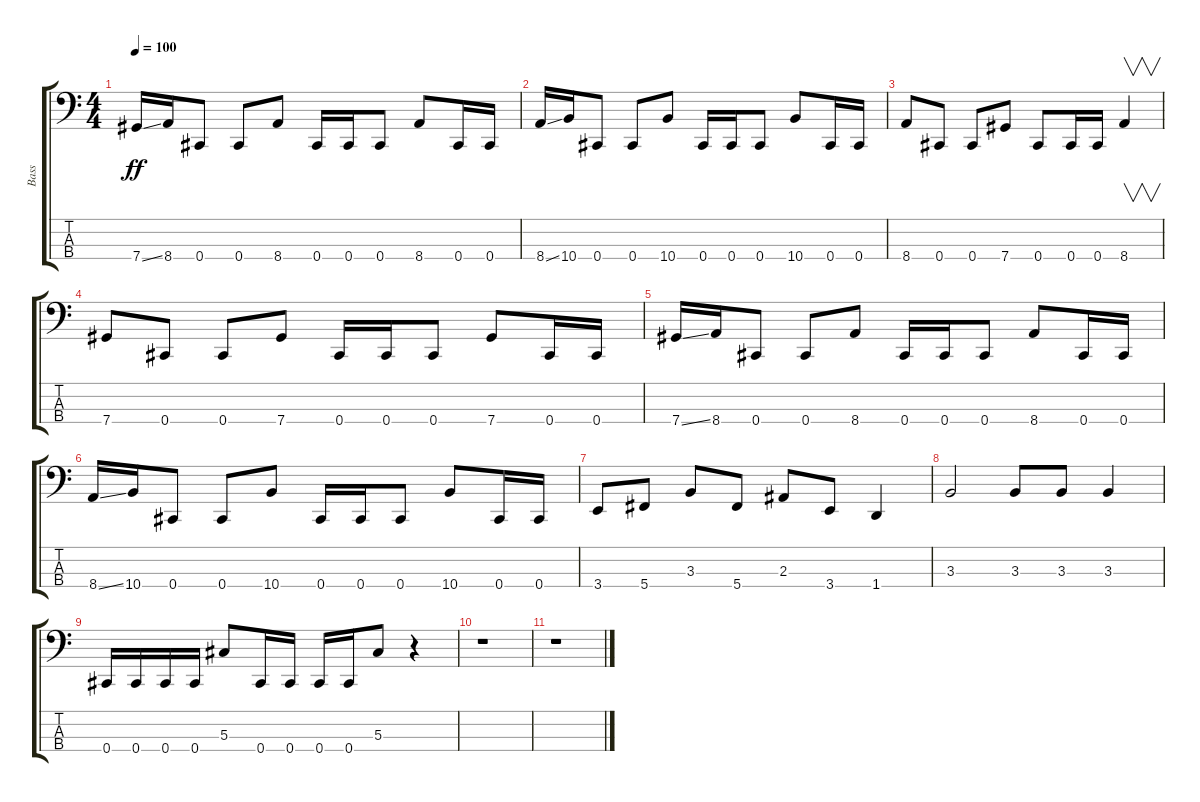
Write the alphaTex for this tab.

\track ("Bass" "Bass") {instrument electricbasspick}
\staff {score tabs}
\tuning (Gb2 Db2 Ab1 Db1) {hide}
\ts (4 4)
\tempo 100
\clef f4
\ks c
7.4{ss}.16{dy ff} 8.4.16 0.4.8 0.4.8 8.4.8 0.4.16 0.4.16 0.4.8 8.4.8 0.4.16 0.4.16 |
8.4{ss}.16 10.4.16 0.4.8 0.4.8 10.4.8 0.4.16 0.4.16 0.4.8 10.4.8 0.4.16 0.4.16 |
8.4.8 0.4.8 0.4.8 7.4.8 0.4.8 0.4.16 0.4.16 8.4.4{v} |
7.4.8 0.4.8 0.4.8 7.4.8 0.4.16 0.4.16 0.4.8 7.4.8 0.4.16 0.4.16 |
7.4{ss}.16 8.4.16 0.4.8 0.4.8 8.4.8 0.4.16 0.4.16 0.4.8 8.4.8 0.4.16 0.4.16 |
8.4{ss}.16 10.4.16 0.4.8 0.4.8 10.4.8 0.4.16 0.4.16 0.4.8 10.4.8 0.4.16 0.4.16 |
3.4.8 5.4.8 3.3.8 5.4.8 2.3.8 3.4.8 1.4.4 |
3.3.2 3.3.8 3.3.8 3.3.4 |
0.4.16 0.4.16 0.4.16 0.4.16 5.3.8 0.4.16 0.4.16 0.4.16 0.4.16 5.3.8 r.4 |
r.1 |
r.1
